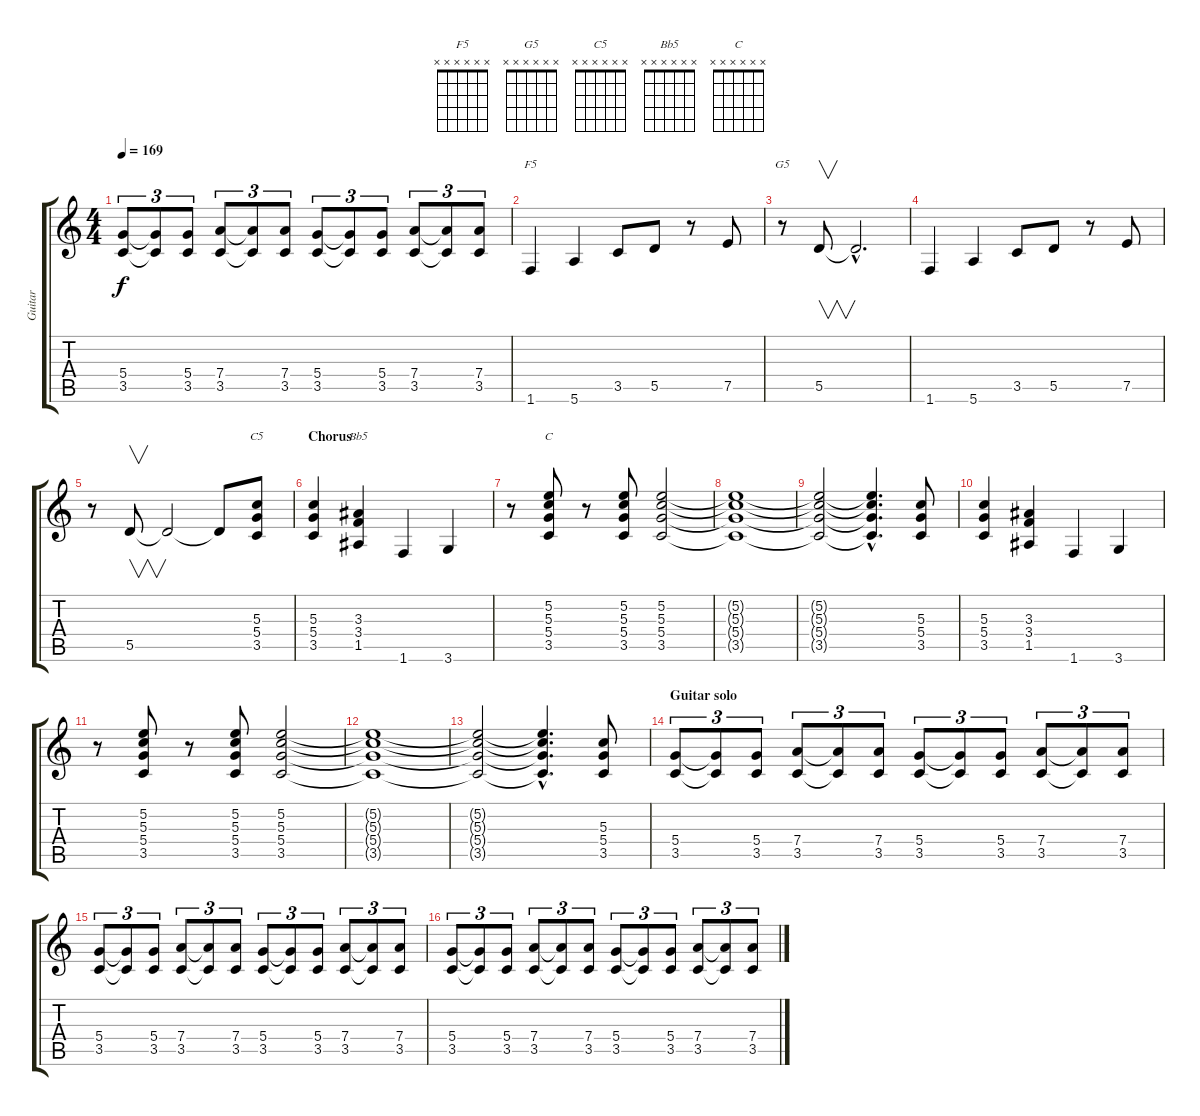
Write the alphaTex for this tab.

\track ("Guitar" "Guitar") {instrument overdrivenguitar}
\staff {score tabs}
\tuning (E4 B3 G3 D3 A2 E2) {hide}
\chord ("F5" x x x x x x) {firstfret 0}
\chord ("G5" x x x x x x) {firstfret 0}
\chord ("C5" x x x x x x) {firstfret 0}
\chord ("Bb5" x x x x x x) {firstfret 0}
\chord ("C" x x x x x x) {firstfret 0}
\ts (4 4)
\tempo 169
\clef g2
\ks c
(5.4 3.5).8{tu (3 2) dy f} (5.4{t} 3.5{t}).8{tu (3 2)} (5.4 3.5).8{tu (3 2)} (7.4 3.5).8{tu (3 2)} (7.4{t} 3.5{t}).8{tu (3 2)} (7.4 3.5).8{tu (3 2)} (5.4 3.5).8{tu (3 2)} (5.4{t} 3.5{t}).8{tu (3 2)} (5.4 3.5).8{tu (3 2)} (7.4 3.5).8{tu (3 2)} (7.4{t} 3.5{t}).8{tu (3 2)} (7.4 3.5).8{tu (3 2)} |
1.6.4{ch "F5"} 5.6.4 3.5.8 5.5.8 r.8 7.5.8 |
r.8{ch "G5"} 5.5.8{v} 5.5{hac t}.2{d} |
1.6.4 5.6.4 3.5.8 5.5.8 r.8 7.5.8 |
r.8 5.5.8{v} 5.5{t}.2 5.5{t}.8 (5.3 5.4 3.5).8{ch "C5"} |
\section ("" "Chorus")
(5.3 5.4 3.5).4 (3.3 3.4 1.5).4{ch "Bb5"} 1.6.4 3.6.4 |
r.8 (5.2 5.3 5.4 3.5).8{ch "C"} r.8 (5.2 5.3 5.4 3.5).8 (5.2 5.3 5.4 3.5).2 |
(5.2{t} 5.3{t} 5.4{t} 3.5{t}).1 |
(5.2{t} 5.3{t} 5.4{t} 3.5{t}).2 (5.2{hac t} 5.3{hac t} 5.4{hac t} 3.5{hac t}).4{d} (5.3 5.4 3.5).8 |
(5.3 5.4 3.5).4 (3.3 3.4 1.5).4 1.6.4 3.6.4 |
r.8 (5.2 5.3 5.4 3.5).8 r.8 (5.2 5.3 5.4 3.5).8 (5.2 5.3 5.4 3.5).2 |
(5.2{t} 5.3{t} 5.4{t} 3.5{t}).1 |
(5.2{t} 5.3{t} 5.4{t} 3.5{t}).2 (5.2{hac t} 5.3{hac t} 5.4{hac t} 3.5{hac t}).4{d} (5.3 5.4 3.5).8 |
\section ("" "Guitar solo")
(5.4 3.5).8{tu (3 2)} (5.4{t} 3.5{t}).8{tu (3 2)} (5.4 3.5).8{tu (3 2)} (7.4 3.5).8{tu (3 2)} (7.4{t} 3.5{t}).8{tu (3 2)} (7.4 3.5).8{tu (3 2)} (5.4 3.5).8{tu (3 2)} (5.4{t} 3.5{t}).8{tu (3 2)} (5.4 3.5).8{tu (3 2)} (7.4 3.5).8{tu (3 2)} (7.4{t} 3.5{t}).8{tu (3 2)} (7.4 3.5).8{tu (3 2)} |
(5.4 3.5).8{tu (3 2)} (5.4{t} 3.5{t}).8{tu (3 2)} (5.4 3.5).8{tu (3 2)} (7.4 3.5).8{tu (3 2)} (7.4{t} 3.5{t}).8{tu (3 2)} (7.4 3.5).8{tu (3 2)} (5.4 3.5).8{tu (3 2)} (5.4{t} 3.5{t}).8{tu (3 2)} (5.4 3.5).8{tu (3 2)} (7.4 3.5).8{tu (3 2)} (7.4{t} 3.5{t}).8{tu (3 2)} (7.4 3.5).8{tu (3 2)} |
(5.4 3.5).8{tu (3 2)} (5.4{t} 3.5{t}).8{tu (3 2)} (5.4 3.5).8{tu (3 2)} (7.4 3.5).8{tu (3 2)} (7.4{t} 3.5{t}).8{tu (3 2)} (7.4 3.5).8{tu (3 2)} (5.4 3.5).8{tu (3 2)} (5.4{t} 3.5{t}).8{tu (3 2)} (5.4 3.5).8{tu (3 2)} (7.4 3.5).8{tu (3 2)} (7.4{t} 3.5{t}).8{tu (3 2)} (7.4 3.5).8{tu (3 2)}
